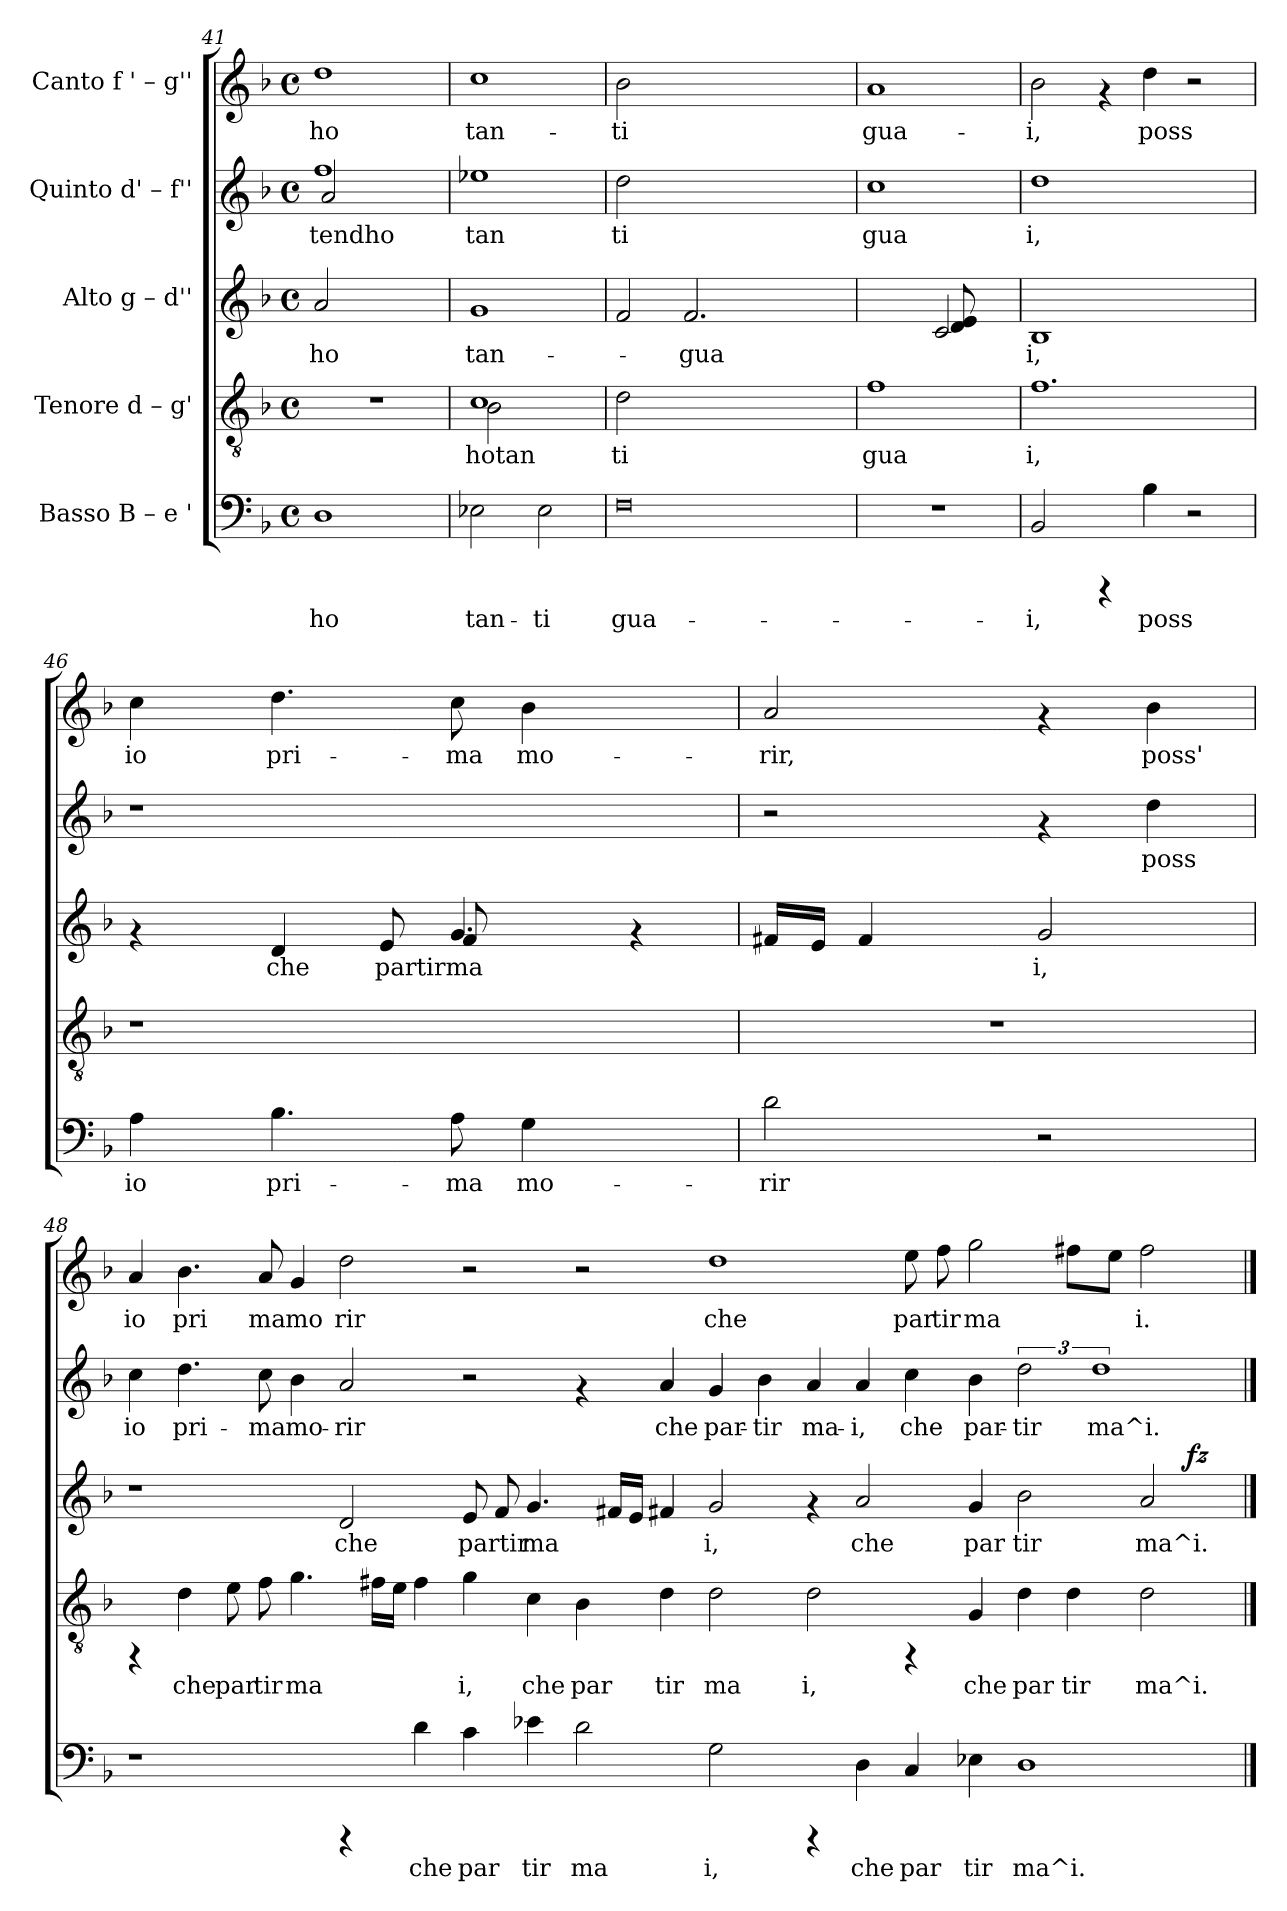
**kern	**text	**kern	**text	**kern	**text	**dynam	**kern	**text	**kern	**text
*part5	*part5	*part4	*part4	*part3	*part3	*part3	*part2	*part2	*part1	*part1
*staff5	*staff5	*staff4	*staff4	*staff3	*staff3	*staff3	*staff2	*staff2	*staff1	*staff1
*I"Basso  B – e '	*	*I"Tenore  d – g'	*	*I"Alto  g – d''	*	*	*I"Quinto  d' – f''	*	*I"Canto  f ' – g''	*
*clefF4	*	*clefGv2	*	*clefG2	*	*	*clefG2	*	*clefG2	*
*k[b-]	*	*k[b-]	*	*k[b-]	*	*	*k[b-]	*	*k[b-]	*
*F:	*	*F:	*	*F:	*	*	*F:	*	*F:	*
*M4/4	*	*M4/4	*	*M4/4	*	*	*M4/4	*	*M4/4	*
*met(c)	*	*met(c)	*	*met(c)	*	*	*met(c)	*	*met(c)	*
=41	=41	=41	=41	=41	=41	=41	=41	=41	=41	=41
!	!LO:LY:b	!	!	!	!LO:LY:b:rj	!	!	!LO:LY:b:rj	!	!LO:LY:b:rj
*	*	*	*	*	*	*	*^	*	*	*
1D	ho	1r	.	2a/	ho	.	1ff	2a/	tendho	1dd	ho
.	.	.	.	2ryy	.	.	.	2ryy	.	.	.
=42	=42	=42	=42	=42	=42	=42	=42	=42	=42	=42	=42
!	!LO:LY:b	!	!LO:LY:b:cj	!	!LO:LY:b:rj	!	!	!	!LO:LY:b:rj	!	!LO:LY:b:rj
*	*	*^	*	*	*	*	*v	*v	*	*	*
2E-X\	tan-	1c	2B-\	hotan	1g	tan-	.	1ee-X	tan	1cc	tan-
!	!LO:LY:b	!	!	!	!	!	!	!	!	!	!
2E-\	-ti	.	2ryy	.	.	.	.	.	.	.	.
=43	=43	=43	=43	=43	=43	=43	=43	=43	=43	=43	=43
!	!LO:LY:b	!	!	!LO:LY:b:cj	!	!	!	!	!LO:LY:b:rj	!	!LO:LY:b:rj
*	*	*v	*v	*	*	*	*	*	*	*	*
0F	gua-	2d\	ti	2f/	.	.	2dd\	ti	2b-\	-ti
!	!	!	!	!	!LO:LY:b:rj	!	!	!	!	!
.	.	1.ryy	.	2.f/	-gua-	.	1.ryy	.	1.ryy	.
.	.	.	.	2.ryy	.	.	.	.	.	.
=44	=44	=44	=44	=44	=44	=44	=44	=44	=44	=44
!	!	!	!LO:LY:b:cj	!	!	!	!	!LO:LY:b:rj	!	!LO:LY:b:rj
*	*	*	*	*^	*	*	*	*	*	*
1r	.	1f	gua	2ryy	2ryy	.	.	1cc	gua	1a	gua-
!	!	!	!	!	!	!LO:LY:b:rj	!	!	!	!	!
.	.	.	.	2c/	8e/ 8d/	--	.	.	.	.	.
.	.	.	.	.	4.ryy	.	.	.	.	.	.
=45	=45	=45	=45	=45	=45	=45	=45	=45	=45	=45	=45
!	!LO:LY:b	!	!LO:LY:b:cj	!	!	!LO:LY:b:rj	!	!	!LO:LY:b:rj	!	!LO:LY:b:rj
*	*	*	*	*v	*v	*	*	*	*	*	*
2BB-/	-i,	1.f	i,	1B-	-i,	.	1dd	i,	2b-\	-i,
4rCCC	.	.	.	.	.	.	.	.	4rf	.
!	!LO:LY:b	!	!	!	!	!	!	!	!	!LO:LY:b:rj
4B-\	poss	.	.	.	.	.	.	.	4dd\	poss
2r	.	.	.	2ryy	.	.	2ryy	.	2r	.
=46	=46	=46	=46	=46	=46	=46	=46	=46	=46	=46
!	!LO:LY:b	!	!	!	!	!	!	!	!	!LO:LY:b:rj
*	*	*	*	*^	*	*	*	*	*	*
4A\	io	1r	.	4rf	8ryy	.	.	1r	.	4cc\	io
!	!LO:LY:b	!	!	!	!	!LO:LY:b:rj	!	!	!	!	!LO:LY:b:rj
*	*	*	*	*v	*v	*	*	*	*	*	*
4.B-\	pri-	.	.	4d/	che	.	.	.	4.dd\	pri-
!	!	!	!	!	!LO:LY:b:rj	!	!	!	!	!
.	.	.	.	8e/	partir	.	.	.	.	.
!	!LO:LY:b	!	!	!	!LO:LY:b:rj	!	!	!	!	!LO:LY:b:rj
*	*	*	*	*^	*	*	*	*	*	*
8A\	-ma	.	.	4.g/	8f/	ma-	.	.	.	8cc\	-ma
!	!LO:LY:b	!	!	!	!	!	!	!	!	!	!LO:LY:b:rj
4G\	mo-	.	.	.	2ryy	.	.	.	.	4b-\	mo-
4ryy	.	4ryy	.	4rf	.	.	.	4ryy	.	4ryy	.
*	*	*	*	*v	*v	*	*	*	*	*	*
=47	=47	=47	=47	=47	=47	=47	=47	=47	=47	=47
!	!LO:LY:b	!	!	!	!LO:LY:b:rj	!	!	!	!	!LO:LY:b:rj
2d\	-rir	1r	.	16f#X/L	--	.	2r	.	2a/	-rir,
!	!	!	!	!	!LO:LY:b:rj	!	!	!	!	!
.	.	.	.	16e/J	--	.	.	.	.	.
!	!	!	!	!	!LO:LY:b:rj	!	!	!	!	!
.	.	.	.	4f#/	--	.	.	.	.	.
.	.	.	.	8ryy	.	.	.	.	.	.
!	!	!	!	!	!LO:LY:b:rj	!	!	!	!	!
2r	.	.	.	2g/	-i,	.	4rf	.	4rf	.
!	!	!	!	!	!	!	!	!LO:LY:b:rj	!	!LO:LY:b:rj
.	.	.	.	.	.	.	4dd\	poss	4b-\	poss'
!!LO:PB:g=z
=48	=48	=48	=48	=48	=48	=48	=48	=48	=48	=48
!	!	!	!	!	!	!	!	!LO:LY:b:rj	!	!LO:LY:b:rj
*	*	*	*	*^	*	*	*	*	*	*
1r	.	4rFF	.	1r	1ryy	.	.	4cc\	io	4a/	io
!	!	!	!LO:LY:b:cj	!	!	!	!	!	!LO:LY:b:rj	!	!LO:LY:b:rj
.	.	4d\	che	.	.	.	.	4.dd\	pri-	4.b-\	pri
!	!	!	!LO:LY:b:cj	!	!	!	!	!	!	!	!
.	.	8e\	par	.	.	.	.	.	.	.	.
!	!	!	!LO:LY:b:cj	!	!	!	!	!	!LO:LY:b:rj	!	!LO:LY:b:rj
.	.	8f\	tir	.	.	.	.	8cc\	-ma	8a/	ma
!	!	!	!LO:LY:b:cj	!	!	!	!	!	!LO:LY:b:rj	!	!LO:LY:b:rj
.	.	4.g\	ma	.	.	.	.	4b-\	mo-	4g/	mo
!	!	!	!	!	!	!LO:LY:b:rj	!	!	!LO:LY:b:rj	!	!LO:LY:b:rj
4rCCC	.	.	.	2d/	1ryy	che	.	2a/	-rir	2dd\	rir
!	!	!	!LO:LY:b:cj	!	!	!	!	!	!	!	!
.	.	16f#X\L	.	.	.	.	.	.	.	.	.
!	!	!	!LO:LY:b:cj	!	!	!	!	!	!	!	!
.	.	16e\J	.	.	.	.	.	.	.	.	.
!	!LO:LY:b	!	!LO:LY:b:cj	!	!	!	!	!	!	!	!
4d\	che	4f#\	.	.	.	.	.	.	.	.	.
!	!LO:LY:b	!	!LO:LY:b:cj	!	!	!LO:LY:b:rj	!	!	!	!	!
4c\	par	4g\	i,	8e/	.	partir	.	2r	.	2r	.
!	!	!	!	!	!	!LO:LY:b:rj	!	!	!	!	!
.	.	.	.	8f/	.	.	.	.	.	.	.
!	!LO:LY:b	!	!LO:LY:b:cj	!	!	!LO:LY:b:rj	!	!	!	!	!
4e-X\	tir	4c\	che	4.g/	.	ma	.	.	.	.	.
!	!LO:LY:b	!	!LO:LY:b:cj	!	!	!	!	!	!	!	!
2d\	ma	4B-\	par	.	1ryy	.	.	4rf	.	2r	.
!	!	!	!	!	!	!LO:LY:b:rj	!	!	!	!	!
.	.	.	.	16f#/L	.	.	.	.	.	.	.
!	!	!	!	!	!	!LO:LY:b:rj	!	!	!	!	!
.	.	.	.	16e/J	.	.	.	.	.	.	.
!	!	!	!LO:LY:b:cj	!	!	!LO:LY:b:rj	!	!	!LO:LY:b:rj	!	!
.	.	4d\	tir	4f#X/	.	.	.	4a/	che	.	.
!	!LO:LY:b	!	!LO:LY:b:cj	!	!	!LO:LY:b:rj	!	!	!LO:LY:b:rj	!	!LO:LY:b:rj
2G\	i,	2d\	ma	2g/	.	i,	.	4g/	par-	1dd	che
!	!	!	!	!	!	!	!	!	!LO:LY:b:rj	!	!
.	.	.	.	.	.	.	.	4b-\	-tir	.	.
!	!	!	!LO:LY:b:cj	!	!	!	!	!	!LO:LY:b:rj	!	!
4rCCC	.	2d\	i,	4rf	1ryy	.	.	4a/	ma-	.	.
!	!LO:LY:b	!	!	!	!	!LO:LY:b:rj	!	!	!LO:LY:b:rj	!	!
4D\	che	.	.	2a/	.	che	.	4a/	-i,	.	.
!	!LO:LY:b	!	!	!	!	!	!	!	!LO:LY:b:rj	!	!LO:LY:b:rj
4C/	par	4rFF	.	.	.	.	.	4cc\	che	8ee\	par
!	!	!	!	!	!	!	!	!	!	!	!LO:LY:b:rj
.	.	.	.	.	.	.	.	.	.	8ff\	tir
!	!LO:LY:b	!	!LO:LY:b:cj	!	!	!LO:LY:b:rj	!	!	!LO:LY:b:rj	!	!LO:LY:b:rj
4E-X\	tir	4G/	che	4g/	.	par	.	4b-\	par-	2gg\	ma
!	!LO:LY:b	!	!LO:LY:b:cj	!	!	!LO:LY:b:rj	!	!	!LO:LY:b:rj	!	!
1D	ma^i.	4d\	par	2b-\	2ryy	tir	.	3dd\	-tir	.	.
!	!	!	!LO:LY:b:cj	!	!	!	!	!	!	!	!LO:LY:b:rj
.	.	4d\	tir	.	.	.	.	.	.	8ff#X\L	.
!	!	!	!	!	!	!	!	!	!LO:LY:b:rj	!	!
.	.	.	.	.	.	.	.	3%2dd/	ma^i.-	.	.
!	!	!	!	!	!	!	!	!	!	!	!LO:LY:b:rj
.	.	.	.	.	.	.	.	.	.	8ee\J	.
!	!	!	!LO:LY:b:cj	!	!	!LO:LY:b:rj	!	!	!	!	!LO:LY:b:rj
.	.	2d\	ma^i.	2a/	8...ryy	ma^i.	.	.	.	2ff#\	i.
!	!	!	!	!	!	!	!LO:DY:b	!	!	!	!
.	.	.	.	.	4ryy	.	fz	.	.	.	.
.	.	.	.	.	64ryy	.	.	.	.	.	.
*	*	*	*	*v	*v	*	*	*	*	*	*
==	==	==	==	==	==	==	==	==	==	==
*-	*-	*-	*-	*-	*-	*-	*-	*-	*-	*-
